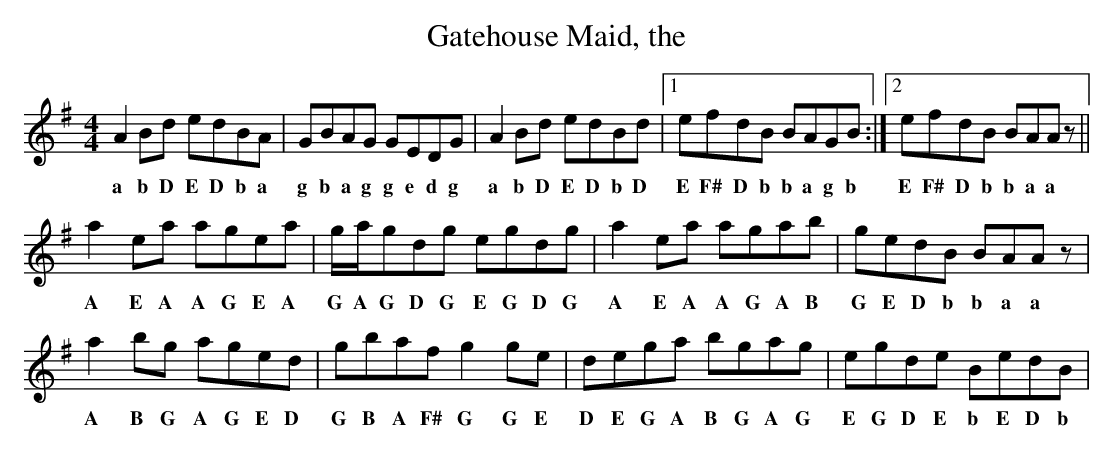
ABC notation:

X:1
T:Gatehouse Maid, the
M:4/4
L:1/8
K:ADor
A2Bd edBA|GBAG GEDG|A2Bd edBd|1 efdB BAGB:|2efdB BAAz||
w:a b D E D b a g b a g g e d g a b D E D b D E F# D b b a g b E F# D b b a a
a2ea agea|g/a/gdg egdg|a2ea agab|gedB BAAz|
w:A E A A G E A G A G D G E G D G A E A A G A B G E D b b a a
a2bg aged|gbaf g2ge|dega bgag|egde BedB|
w:A B G A G E D G B A F# G G E D E G A B G A G E G D E b E D b
